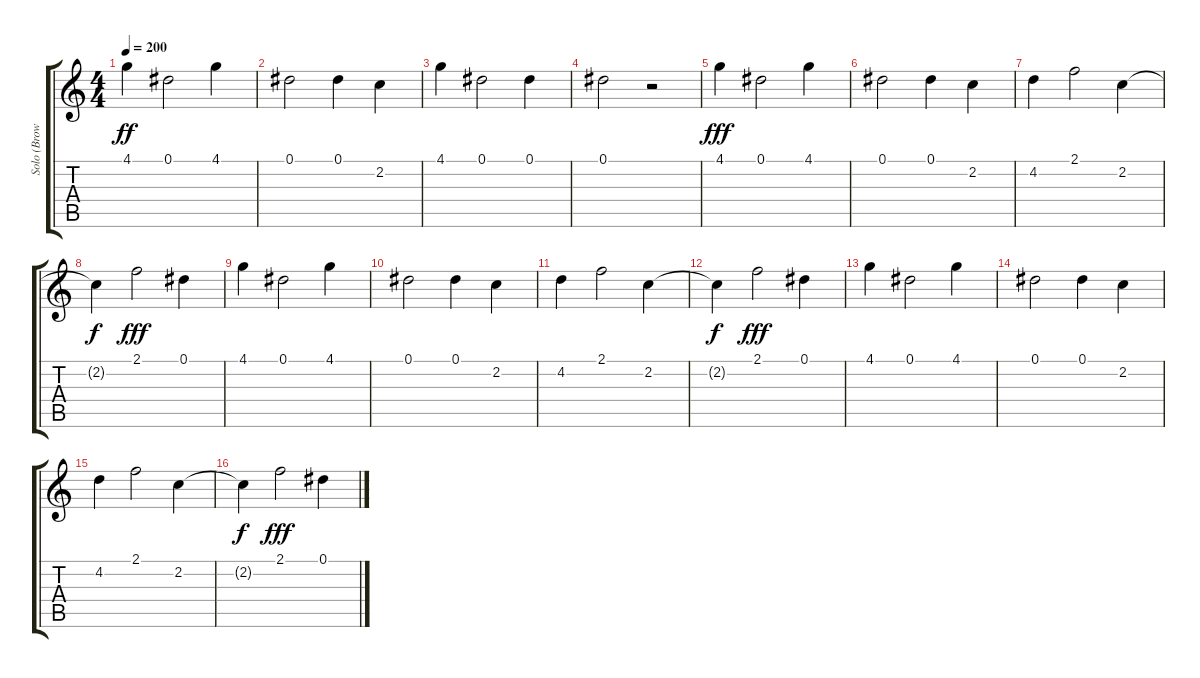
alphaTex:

\track ("Solo (Brownsound)" "Solo (Brow") {instrument overdrivenguitar}
\staff {score tabs}
\tuning (Eb4 Bb3 Gb3 Db3 Ab2 Eb2) {hide}
\ts (4 4)
\tempo 200
\clef g2
\ks c
4.1.4{dy ff} 0.1.2 4.1.4 |
0.1.2 0.1.4 2.2.4 |
4.1.4 0.1.2 0.1.4 |
0.1.2 r.2 |
4.1.4{dy fff} 0.1.2 4.1.4 |
0.1.2 0.1.4 2.2.4 |
4.2.4 2.1.2 2.2.4 |
2.2{t}.4{dy f} 2.1.2{dy fff} 0.1.4 |
4.1.4 0.1.2 4.1.4 |
0.1.2 0.1.4 2.2.4 |
4.2.4 2.1.2 2.2.4 |
2.2{t}.4{dy f} 2.1.2{dy fff} 0.1.4 |
4.1.4 0.1.2 4.1.4 |
0.1.2 0.1.4 2.2.4 |
4.2.4 2.1.2 2.2.4 |
2.2{t}.4{dy f} 2.1.2{dy fff} 0.1.4
